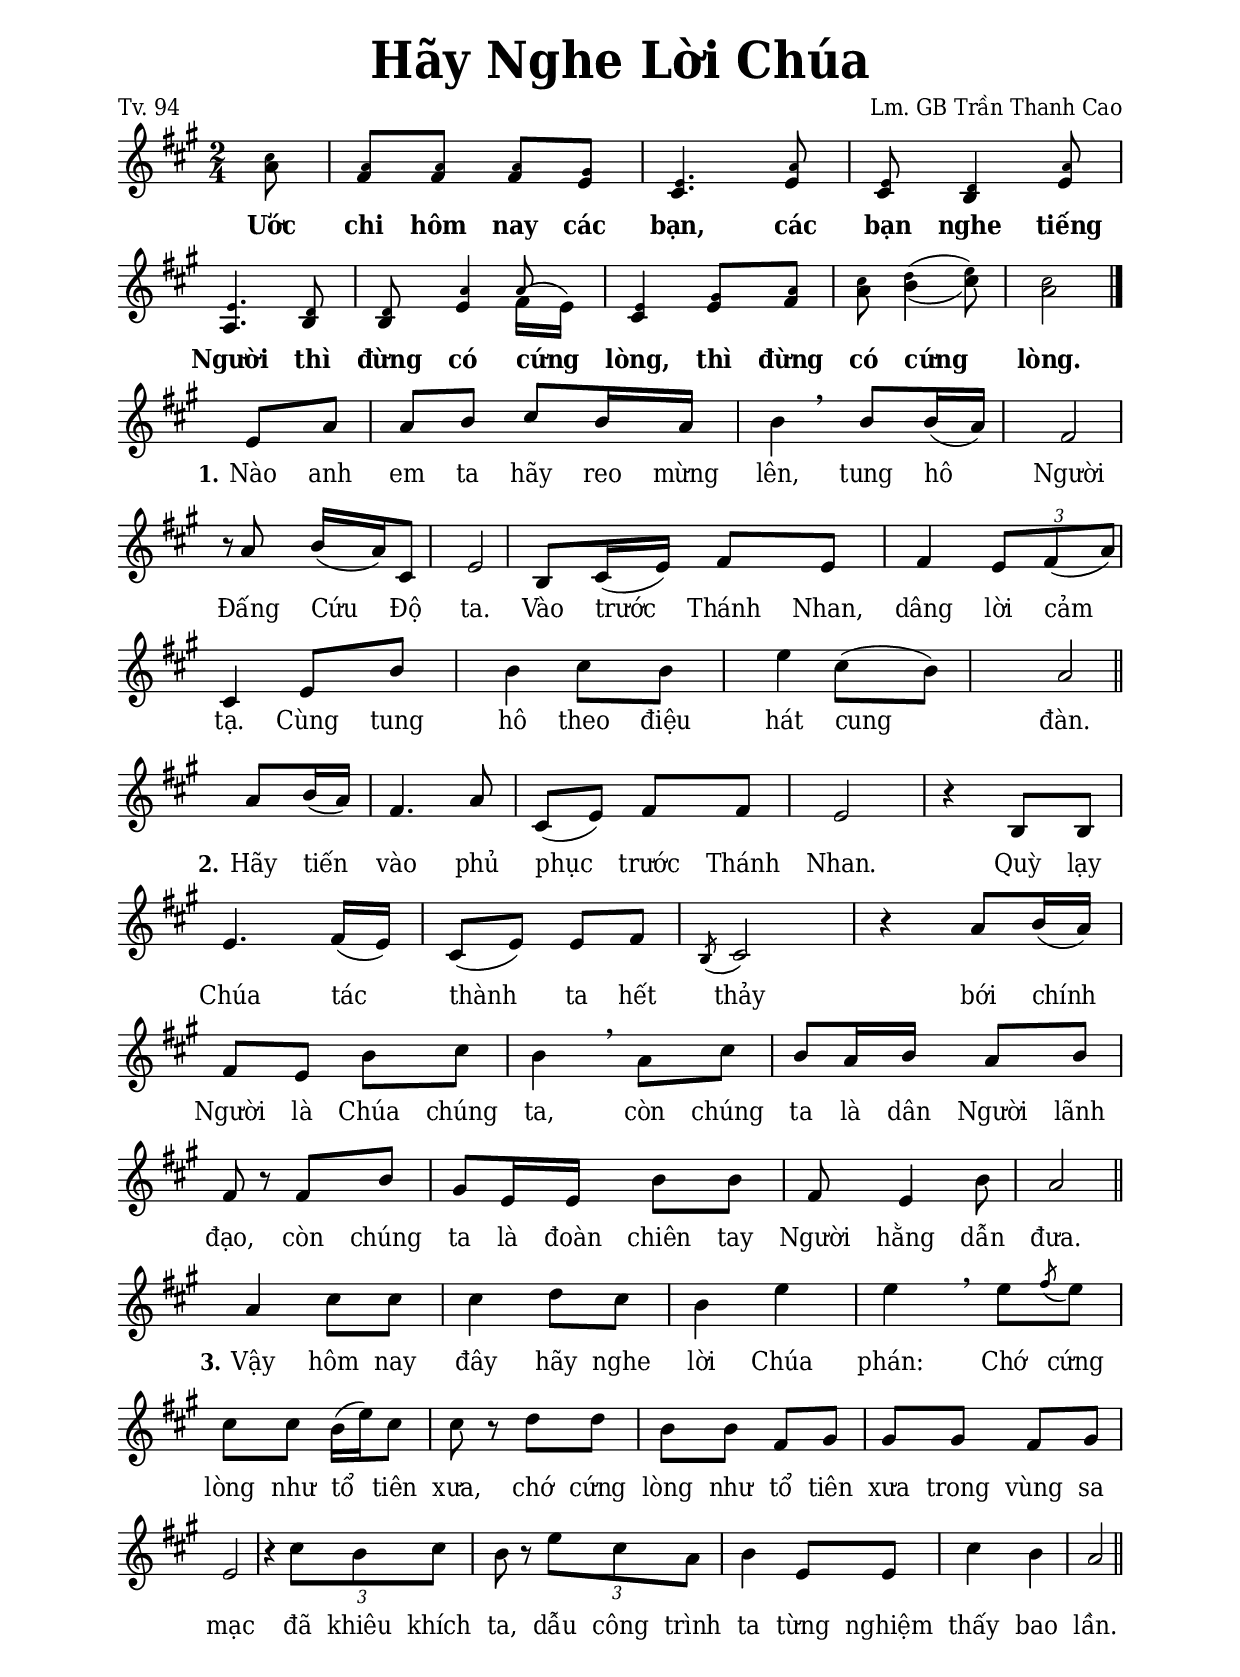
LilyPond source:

% Cài đặt chung
\version "2.22.1"
\include "english.ly"

\header {
  title = \markup { \fontsize #3 "Hãy Nghe Lời Chúa" }
  poet = "Tv. 94"
  composer = "Lm. GB Trần Thanh Cao"
  %arranger = " "
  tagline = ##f
}

% Nhạc điệp khúc
nhacDiepKhucSop = \relative c'' {
  <>^\markup { \halign #45 " " }
  \partial 8 a8 |
  fs fs fs e |
  cs4. e8 |
  cs b4 e8 |
  a,4. b8 |
  b e4 fs16 ^(e) |
  cs4 e8 fs |
  a b4 _(cs8) |
  a2 \bar "|."
}

nhacDiepKhucBas = \relative c'' {
  \partial 8 cs8 |
  a a a gs |
  e4. a8 |
  e d4 a'8 |
  e4. d8 |
  d a'4 a8 |
  e4 gs8 a |
  cs8 d4 ^(e8) |
  cs2
}

% Nhạc phiên khúc
nhacPhienKhucMot = \relative c' {
  \partial 4 e8 a |
  a b
  \stemUp
  cs b16 a |
  \stemNeutral
  b4 \breathe b8 b16 (a) |
  fs2 |
  r8 a b16 (a) cs,8 |
  e2 |
  b8 cs16 (
  \once \override NoteColumn.X-offset = -3
  e) fs8 e |
  fs4 \tuplet 3/2 { e8 fs (a) } |
  cs,4 e8 b' |
  b4 cs8 b |
  e4 cs8 (b) |
  a2 \bar "||"
}

nhacPhienKhucHai = \relative c'' {
  \partial 4 a8 b16 (a) |
  fs4. a8 |
  cs,8 (e) fs fs |
  e2 |
  r4 b8 b |
  e4. fs16 (e) |
  cs8 (e) e fs |
  \acciaccatura b,8 cs2 |
  r4 a'8 b16 (a) |
  fs8 e b' cs |
  b4 \breathe a8 cs |
  b a16 b a8 b |
  fs r fs b |
  gs e16 e b'8 b |
  fs e4 b'8 |
  a2 \bar "||"
}

nhacPhienKhucBa = \relative c'' {
  a4 cs8 cs |
  cs4 d8 cs |
  b4 e |
  e \breathe e8 \acciaccatura fs e |
  cs cs b16 (e) cs8 |
  cs r d d |
  b b fs gs |
  gs gs fs gs |
  e2 |
  r4 \tuplet 3/2 { cs'8 b cs } |
  b r \tuplet 3/2 { e cs a } |
  b4 e,8 e |
  cs'4 b |
  a2 \bar "||"
}

% Lời điệp khúc
loiDiepKhuc = \lyricmode {
  Ước chi hôm nay các bạn, các bạn nghe tiếng Người
  thì đừng có cứng lòng,
  thì đừng có cứng lòng.
}

% Lời phiên khúc
loiPhienKhucMot = \lyricmode {
  \set stanza = #"1."
  Nào anh em ta hãy reo mừng lên,
  tung hô Người Đấng Cứu Độ ta.
  Vào trước Thánh Nhan, dâng lời cảm tạ.
  Cùng tung hô theo điệu hát cung đàn.
}

loiPhienKhucHai = \lyricmode {
  \set stanza = #"2."
  Hãy tiến vào phủ phục trước Thánh Nhan.
  Quỳ lạy Chúa tác thành ta hết thảy
  bới chính Người là Chúa chúng ta,
  còn chúng ta là dân Người lãnh đạo,
  còn chúng ta là đoàn chiên tay Người hằng dẫn đưa.
}

loiPhienKhucBa = \lyricmode {
  \set stanza = #"3."
  Vậy hôm nay đây hãy nghe lời Chúa phán:
  Chớ cứng lòng như tổ tiên xưa,
  chớ cứng lòng như tổ tiên xưa trong vùng sa mạc
  đã khiêu khích ta, dẫu công trình ta
  từng nghiệm thấy bao lần.
}


% Dàn trang
\paper {
  #(set-paper-size "a4")
  top-margin = 10\mm
  bottom-margin = 10\mm
  left-margin = 20\mm
  right-margin = 20\mm
  indent = #0
  #(define fonts
    (make-pango-font-tree
      "Deja Vu Serif Condensed"
      "Deja Vu Serif Condensed"
      "Deja Vu Serif Condensed"
      (/ 20 20)))
  page-count = #1
  system-system-spacing = #'((basic-distance . 12)
                             (minimum-distance . 12)
                             (padding . 1))
  score-system-spacing = #'((basic-distance . 12)
                             (minimum-distance . 12)
                             (padding . 1))
}

% Thiết lập tông và nhịp
TongNhip = { \key a \major \time 2/4 }

% Đổi kích thước nốt cho bè phụ
notBePhu =
#(define-music-function (font-size music) (number? ly:music?)
   (for-some-music
     (lambda (m)
       (if (music-is-of-type? m 'rhythmic-event)
           (begin
             (set! (ly:music-property m 'tweaks)
                   (cons `(font-size . ,font-size)
                         (ly:music-property m 'tweaks)))
             #t)
           #f))
     music)
   music)

\score {
  \new ChoirStaff <<
    \new Staff = diepKhuc \with {
        \consists "Merge_rests_engraver"
        %\magnifyStaff #(magstep +1)
        printPartCombineTexts = ##f
      }
      <<
      \new Voice \TongNhip \partCombine 
        \notBePhu -3 { \nhacDiepKhucBas }
        \nhacDiepKhucSop
      \new NullVoice = nhacThamChieu \nhacDiepKhucSop
      \new Lyrics \with {
          \override VerticalAxisGroup.
            nonstaff-relatedstaff-spacing.padding = #1
          \override VerticalAxisGroup.
            nonstaff-unrelatedstaff-spacing.padding = #1
        }
        \lyricsto nhacThamChieu \loiDiepKhuc
      >>
  >>
  \layout {
    \override Lyrics.LyricText.font-series = #'bold
    %\override Lyrics.LyricText.font-size = #+2
    \override Lyrics.LyricSpace.minimum-distance = #2.5
    \override Score.BarNumber.break-visibility = ##(#f #f #f)
    \override Score.SpacingSpanner.uniform-stretching = ##t
  }
}

\score {
  \new ChoirStaff <<
    \new Staff = phienKhuc \with {
        %\magnifyStaff #(magstep +1)
      }
      <<
      \new Voice = beSop {
        \key a \major \time 2/4 \nhacPhienKhucMot
      }
    >>
    \new Lyrics \lyricsto beSop \loiPhienKhucMot
  >>
  \layout {
    \override Staff.TimeSignature.transparent = ##t
    %\override Lyrics.LyricText.font-size = #+2
    \override Lyrics.LyricSpace.minimum-distance = #3
    \override Score.BarNumber.break-visibility = ##(#f #f #f)
    \override Score.SpacingSpanner.uniform-stretching = ##t
    \override Score.SpacingSpanner packed-spacing = ##t
  } 
}

\score {
  \new ChoirStaff <<
    \new Staff = phienKhuc \with {
        %\magnifyStaff #(magstep +1)
      }
      <<
      \new Voice = beSop {
        \key a \major \time 2/4 \nhacPhienKhucHai
      }
    >>
    \new Lyrics \with {
          \override VerticalAxisGroup.
            nonstaff-relatedstaff-spacing.padding = #1
          \override VerticalAxisGroup.
            nonstaff-unrelatedstaff-spacing.padding = #1
        }
        \lyricsto beSop \loiPhienKhucHai
  >>
  \layout {
    \override Staff.TimeSignature.transparent = ##t
    %\override Lyrics.LyricText.font-size = #+2
    \override Lyrics.LyricSpace.minimum-distance = #2.5
    \override Score.BarNumber.break-visibility = ##(#f #f #f)
    \override Score.SpacingSpanner.uniform-stretching = ##t
  } 
}

\score {
  \new ChoirStaff <<
    \new Staff = phienKhuc \with {
        %\magnifyStaff #(magstep +1)
      }
      <<
      \new Voice = beSop {
        \key a \major \time 2/4 \nhacPhienKhucBa
      }
    >>
    \new Lyrics \with {
          \override VerticalAxisGroup.
            nonstaff-relatedstaff-spacing.padding = #1
          \override VerticalAxisGroup.
            nonstaff-unrelatedstaff-spacing.padding = #1
        }
        \lyricsto beSop \loiPhienKhucBa
  >>
  \layout {
    \override Staff.TimeSignature.transparent = ##t
    %\override Lyrics.LyricText.font-size = #+2
    \override Lyrics.LyricSpace.minimum-distance = #1.5
    \override Score.BarNumber.break-visibility = ##(#f #f #f)
    \override Score.SpacingSpanner.uniform-stretching = ##t
  } 
}
